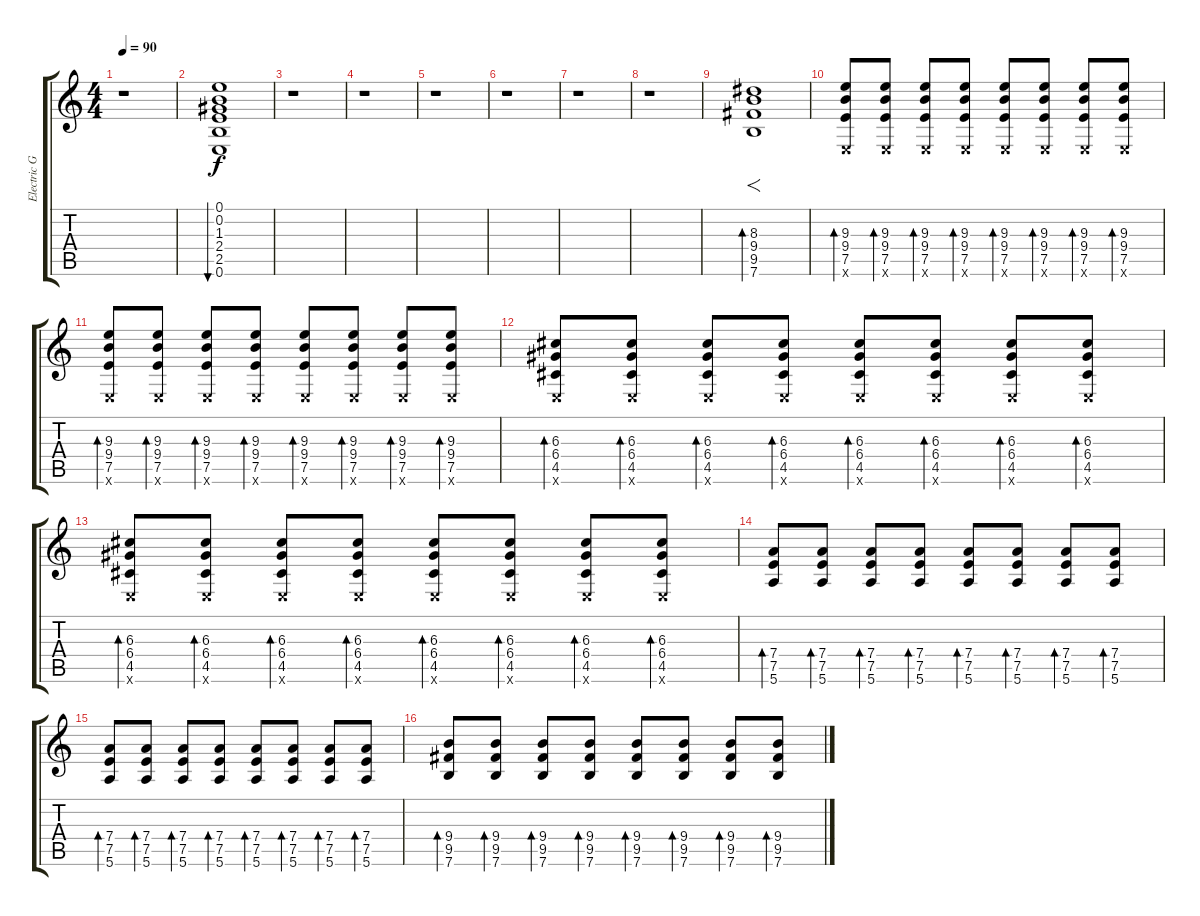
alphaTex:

\track ("Electric Guitar" "Electric G") {instrument electricguitarclean}
\staff {score tabs}
\tuning (E4 B3 G3 D3 A2 E2) {hide}
\ts (4 4)
\tempo 90
\clef g2
\ks c
r.1{dy f} |
(0.1 0.2 1.3 2.4 2.5 0.6).1{bu 240} |
r.1 |
r.1 |
r.1 |
r.1 |
r.1 |
r.1 |
(8.3 9.4 9.5 7.6).1{f bd 60} |
(9.3 9.4 7.5 0.6{x}).8{bd 60} (9.3 9.4 7.5 0.6{x}).8{bd 60} (9.3 9.4 7.5 0.6{x}).8{bd 60} (9.3 9.4 7.5 0.6{x}).8{bd 60} (9.3 9.4 7.5 0.6{x}).8{bd 60} (9.3 9.4 7.5 0.6{x}).8{bd 60} (9.3 9.4 7.5 0.6{x}).8{bd 60} (9.3 9.4 7.5 0.6{x}).8{bd 60} |
(9.3 9.4 7.5 0.6{x}).8{bd 60} (9.3 9.4 7.5 0.6{x}).8{bd 60} (9.3 9.4 7.5 0.6{x}).8{bd 60} (9.3 9.4 7.5 0.6{x}).8{bd 60} (9.3 9.4 7.5 0.6{x}).8{bd 60} (9.3 9.4 7.5 0.6{x}).8{bd 60} (9.3 9.4 7.5 0.6{x}).8{bd 60} (9.3 9.4 7.5 0.6{x}).8{bd 60} |
(6.3 6.4 4.5 0.6{x}).8{bd 60} (6.3 6.4 4.5 0.6{x}).8{bd 60} (6.3 6.4 4.5 0.6{x}).8{bd 60} (6.3 6.4 4.5 0.6{x}).8{bd 60} (6.3 6.4 4.5 0.6{x}).8{bd 60} (6.3 6.4 4.5 0.6{x}).8{bd 60} (6.3 6.4 4.5 0.6{x}).8{bd 60} (6.3 6.4 4.5 0.6{x}).8{bd 60} |
(6.3 6.4 4.5 0.6{x}).8{bd 60} (6.3 6.4 4.5 0.6{x}).8{bd 60} (6.3 6.4 4.5 0.6{x}).8{bd 60} (6.3 6.4 4.5 0.6{x}).8{bd 60} (6.3 6.4 4.5 0.6{x}).8{bd 60} (6.3 6.4 4.5 0.6{x}).8{bd 60} (6.3 6.4 4.5 0.6{x}).8{bd 60} (6.3 6.4 4.5 0.6{x}).8{bd 60} |
(7.4 7.5 5.6).8{bd 60} (7.4 7.5 5.6).8{bd 60} (7.4 7.5 5.6).8{bd 60} (7.4 7.5 5.6).8{bd 60} (7.4 7.5 5.6).8{bd 60} (7.4 7.5 5.6).8{bd 60} (7.4 7.5 5.6).8{bd 60} (7.4 7.5 5.6).8{bd 60} |
(7.4 7.5 5.6).8{bd 60} (7.4 7.5 5.6).8{bd 60} (7.4 7.5 5.6).8{bd 60} (7.4 7.5 5.6).8{bd 60} (7.4 7.5 5.6).8{bd 60} (7.4 7.5 5.6).8{bd 60} (7.4 7.5 5.6).8{bd 60} (7.4 7.5 5.6).8{bd 60} |
(9.4 9.5 7.6).8{bd 60} (9.4 9.5 7.6).8{bd 60} (9.4 9.5 7.6).8{bd 60} (9.4 9.5 7.6).8{bd 60} (9.4 9.5 7.6).8{bd 60} (9.4 9.5 7.6).8{bd 60} (9.4 9.5 7.6).8{bd 60} (9.4 9.5 7.6).8{bd 60}
